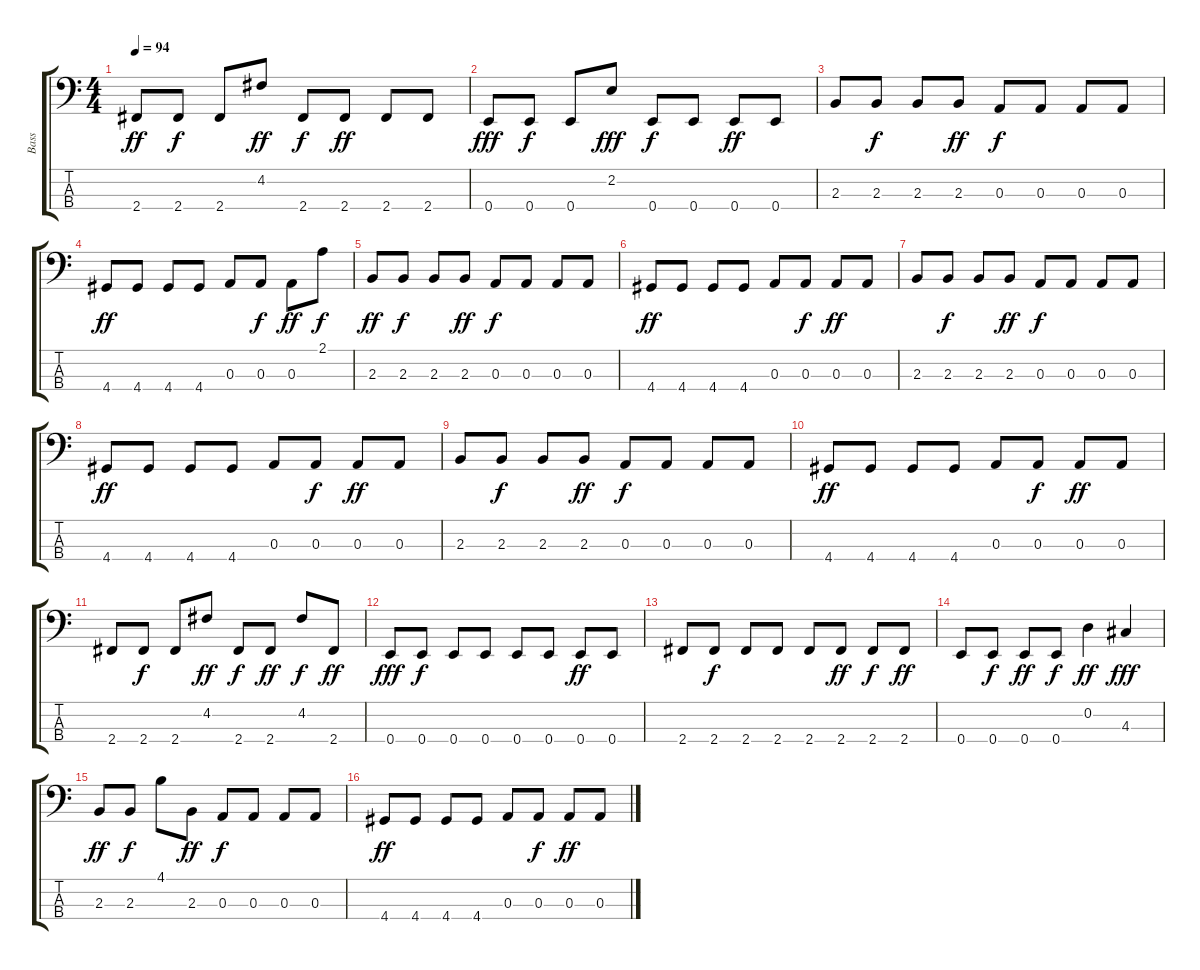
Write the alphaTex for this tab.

\track ("Bass" "Bass") {instrument electricbassfinger}
\staff {score tabs}
\tuning (G2 D2 A1 E1) {hide}
\ts (4 4)
\tempo 94
\clef f4
\ks c
2.4.8{dy ff} 2.4.8{dy f} 2.4.8 4.2.8{dy ff} 2.4.8{dy f} 2.4.8{dy ff} 2.4.8 2.4.8 |
0.4.8{dy fff} 0.4.8{dy f} 0.4.8 2.2.8{dy fff} 0.4.8{dy f} 0.4.8 0.4.8{dy ff} 0.4.8 |
2.3.8 2.3.8{dy f} 2.3.8 2.3.8{dy ff} 0.3.8{dy f} 0.3.8 0.3.8 0.3.8 |
4.4.8{dy ff} 4.4.8 4.4.8 4.4.8 0.3.8 0.3.8{dy f} 0.3.8{dy ff} 2.1.8{dy f} |
2.3.8{dy ff} 2.3.8{dy f} 2.3.8 2.3.8{dy ff} 0.3.8{dy f} 0.3.8 0.3.8 0.3.8 |
4.4.8{dy ff} 4.4.8 4.4.8 4.4.8 0.3.8 0.3.8{dy f} 0.3.8{dy ff} 0.3.8 |
2.3.8 2.3.8{dy f} 2.3.8 2.3.8{dy ff} 0.3.8{dy f} 0.3.8 0.3.8 0.3.8 |
4.4.8{dy ff} 4.4.8 4.4.8 4.4.8 0.3.8 0.3.8{dy f} 0.3.8{dy ff} 0.3.8 |
2.3.8 2.3.8{dy f} 2.3.8 2.3.8{dy ff} 0.3.8{dy f} 0.3.8 0.3.8 0.3.8 |
4.4.8{dy ff} 4.4.8 4.4.8 4.4.8 0.3.8 0.3.8{dy f} 0.3.8{dy ff} 0.3.8 |
2.4.8 2.4.8{dy f} 2.4.8 4.2.8{dy ff} 2.4.8{dy f} 2.4.8{dy ff} 4.2.8{dy f} 2.4.8{dy ff} |
0.4.8{dy fff} 0.4.8{dy f} 0.4.8 0.4.8 0.4.8 0.4.8 0.4.8{dy ff} 0.4.8 |
2.4.8 2.4.8{dy f} 2.4.8 2.4.8 2.4.8 2.4.8{dy ff} 2.4.8{dy f} 2.4.8{dy ff} |
0.4.8 0.4.8{dy f} 0.4.8{dy ff} 0.4.8{dy f} 0.2.4{dy ff} 4.3.4{dy fff} |
2.3.8{dy ff} 2.3.8{dy f} 4.1.8 2.3.8{dy ff} 0.3.8{dy f} 0.3.8 0.3.8 0.3.8 |
4.4.8{dy ff} 4.4.8 4.4.8 4.4.8 0.3.8 0.3.8{dy f} 0.3.8{dy ff} 0.3.8
